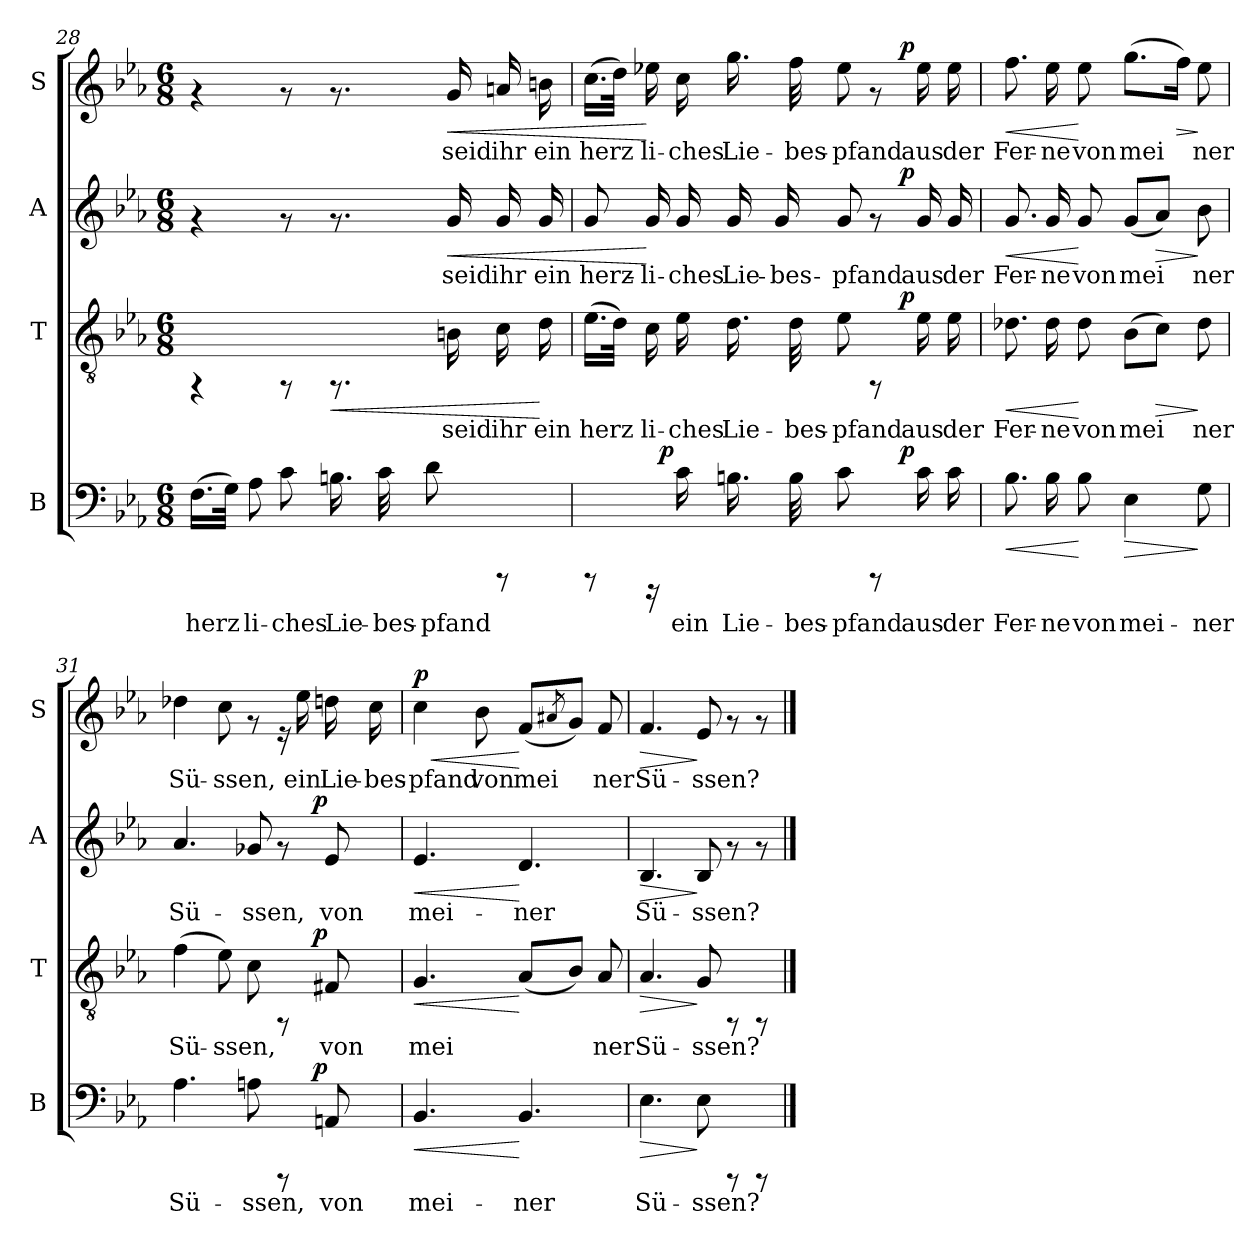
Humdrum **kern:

**kern	**text	**dynam	**kern	**text	**dynam	**kern	**text	**dynam	**kern	**text	**dynam
*part4	*part4	*part4	*part3	*part3	*part3	*part2	*part2	*part2	*part1	*part1	*part1
*staff4	*staff4	*staff4	*staff3	*staff3	*staff3	*staff2	*staff2	*staff2	*staff1	*staff1	*staff1
*I"B	*	*	*I"T	*	*	*I"A	*	*	*I"S	*	*
*I'B	*	*	*I'T	*	*	*I'A	*	*	*I'S	*	*
!!LO:LB:g=z
*clefF4	*	*	*clefGv2	*	*	*clefG2	*	*	*clefG2	*	*
*k[b-e-a-]	*	*	*k[b-e-a-]	*	*	*k[b-e-a-]	*	*	*k[b-e-a-]	*	*
*E-:	*	*	*E-:	*	*	*E-:	*	*	*E-:	*	*
*M6/8	*	*	*M6/8	*	*	*M6/8	*	*	*M6/8	*	*
=28	=28	=28	=28	=28	=28	=28	=28	=28	=28	=28	=28
!	!LO:LY:b:cj	!	!	!	!	!	!	!	!	!	!
(>16.F\L	herz-	.	4rFF	.	.	4rf	.	.	4rf	.	.
!	!LO:LY:b:cj	!	!	!	!	!	!	!	!	!	!
32G\J)	--	.	.	.	.	.	.	.	.	.	.
!	!LO:LY:b:cj	!	!	!	!	!	!	!	!	!	!
8A-\	-li-	.	.	.	.	.	.	.	.	.	.
!	!LO:LY:b:cj	!	!	!	!	!	!	!	!	!	!
8c\	-ches	.	8rFF	.	.	8rf	.	.	8rf	.	.
!	!LO:LY:b:cj	!	!	!	!LO:HP:b	!	!	!	!	!	!
16.Bn\	Lie-	.	8.rFF	.	<	8.rf	.	.	8.rf	.	.
!	!LO:LY:b:cj	!	!	!	!	!	!	!	!	!	!
32c\	-bes-	.	.	.	.	.	.	.	.	.	.
!	!LO:LY:b:cj	!	!	!	!	!	!	!	!	!	!
8d\	-pfand	.	.	.	.	.	.	.	.	.	.
!	!	!	!	!LO:LY:b:cj	!	!	!LO:LY:b:cj	!LO:HP:b	!	!LO:LY:b:cj	!LO:HP:b
.	.	.	16Bn\	seid	.	16g/	seid	<	16g/	seid	<
!	!	!	!	!LO:LY:b:cj	!	!	!LO:LY:b:cj	!	!	!LO:LY:b:cj	!
8rCCC	.	.	16c\	ihr	.	16g/	ihr	.	16an/	ihr	.
!	!	!	!	!LO:LY:b:cj	!	!	!LO:LY:b:cj	!	!	!LO:LY:b:cj	!
.	.	.	16d\	ein	[	16g/	ein	.	16bn\	ein	.
=29	=29	=29	=29	=29	=29	=29	=29	=29	=29	=29	=29
!	!	!	!	!LO:LY:b:cj	!	!	!LO:LY:b:cj	!	!	!LO:LY:b:cj	!
*^	*	*	*^	*	*	*^	*	*	*^	*	*
*	*^	*	*	*	*	*	*	*	*	*	*	*	*	*	*
8rCCC	8ryy	2ryy	.	.	(>16.e-\L	2ryy	herz-	.	8g/	2ryy	herz-	.	(>16.cc\L	2ryy	herz-	.
!	!	!	!	!	!	!	!LO:LY:b:cj	!	!	!	!	!	!	!	!LO:LY:b:cj	!
.	.	.	.	.	32d\J)	.	--	.	.	.	.	.	32dd\J)	.	--	.
!	!	!	!	!	!	!	!LO:LY:b:cj	!	!	!	!LO:LY:b:cj	!	!	!	!LO:LY:b:cj	!
16rBBBB	32ryy	.	.	.	16c\	.	-li-	.	16g/	.	-li-	[	16ee-X\	.	-li-	[
!	!	!	!	!LO:DY:a	!	!	!	!	!	!	!	!	!	!	!	!
.	2ryy	.	.	p	.	.	.	.	.	.	.	.	.	.	.	.
!	!	!	!LO:LY:b:cj	!	!	!	!LO:LY:b:cj	!	!	!	!LO:LY:b:cj	!	!	!	!LO:LY:b:cj	!
16c\	.	.	ein	.	16e-\	.	-ches	.	16g/	.	-ches	.	16cc\	.	-ches	.
!	!	!	!LO:LY:b:cj	!	!	!	!LO:LY:b:cj	!	!	!	!LO:LY:b:cj	!	!	!	!LO:LY:b:cj	!
16.Bn\	.	.	Lie-	.	16.d\	.	Lie-	.	16g/	.	Lie-	.	16.gg\	.	Lie-	.
!	!	!	!	!	!	!	!	!	!	!	!LO:LY:b:cj	!	!	!	!	!
.	.	.	.	.	.	.	.	.	16g/	.	-bes-	.	.	.	.	.
!	!	!	!LO:LY:b:cj	!	!	!	!LO:LY:b:cj	!	!	!	!	!	!	!	!LO:LY:b:cj	!
32B\	.	.	-bes-	.	32d\	.	-bes-	.	.	.	.	.	32ff\	.	-bes-	.
!	!	!	!LO:LY:b:cj	!	!	!	!LO:LY:b:cj	!	!	!	!LO:LY:b:cj	!	!	!	!LO:LY:b:cj	!
8c\	.	.	-pfand	.	8e-\	.	-pfand	.	8g/	.	-pfand	.	8ee-\	.	-pfand	.
8rCCC	.	16ryy	.	.	8rFF	16ryy	.	.	8rf	16ryy	.	.	8rf	16ryy	.	.
.	.	64ryy	.	.	.	64ryy	.	.	.	64ryy	.	.	.	64ryy	.	.
!	!	!	!	!LO:DY:a	!	!	!	!LO:DY:a	!	!	!	!LO:DY:a	!	!	!	!LO:DY:a
.	.	8ryy	.	p	.	8ryy	.	p	.	8ryy	.	p	.	8ryy	.	p
!	!	!	!LO:LY:b:cj	!	!	!	!LO:LY:b:cj	!	!	!	!LO:LY:b:cj	!	!	!	!LO:LY:b:cj	!
16c\	.	.	aus	.	16e-\	.	aus	.	16g/	.	aus	.	16ee-\	.	aus	.
.	16.ryy	.	.	.	.	.	.	.	.	.	.	.	.	.	.	.
!	!	!	!LO:LY:b:cj	!	!	!	!LO:LY:b:cj	!	!	!	!LO:LY:b:cj	!	!	!	!LO:LY:b:cj	!
16c\	.	.	der	.	16e-\	.	der	.	16g/	.	der	.	16ee-\	.	der	.
.	.	32.ryy	.	.	.	32.ryy	.	.	.	32.ryy	.	.	.	32.ryy	.	.
!!LO:PB:g=z
=30	=30	=30	=30	=30	=30	=30	=30	=30	=30	=30	=30	=30	=30	=30	=30	=30
!	!	!	!LO:LY:b:cj	!LO:HP:b	!	!	!LO:LY:b:cj	!LO:HP:b	!	!	!LO:LY:b:cj	!LO:HP:b	!	!	!LO:LY:b:cj	!LO:HP:b
*v	*v	*v	*	*	*	*	*	*	*v	*v	*	*	*v	*v	*	*
*	*	*	*v	*v	*	*	*	*	*	*	*	*
8.B-\	Fer-	<	8.d-X\	Fer-	<	8.g/	Fer-	<	8.ff\	Fer-	<
!	!LO:LY:b:cj	!	!	!LO:LY:b:cj	!	!	!LO:LY:b:cj	!	!	!LO:LY:b:cj	!
16B-\	-ne	.	16d-\	-ne	.	16g/	-ne	.	16ee-\	-ne	.
!	!LO:LY:b:cj	!	!	!LO:LY:b:cj	!	!	!LO:LY:b:cj	!	!	!LO:LY:b:cj	!
8B-\	von	[	8d-\	von	[	8g/	von	[	8ee-\	von	[
!	!LO:LY:b:cj	!LO:HP:b	!	!LO:LY:b:cj	!	!	!LO:LY:b:cj	!	!	!LO:LY:b:cj	!
4E-\	mei-	>	(>8B-\L	mei-	.	(<8g/L	mei-	.	(>8.gg\L	mei-	.
!	!	!	!	!LO:LY:b:cj	!LO:HP:b	!	!LO:LY:b:cj	!LO:HP:b	!	!	!
.	.	.	8c\J)	--	>	8a-/J)	--	>	.	.	.
!	!	!	!	!	!	!	!	!	!	!LO:LY:b:cj	!LO:HP:b
.	.	.	.	.	.	.	.	.	16ff\J)	--	>
!	!LO:LY:b:cj	!	!	!LO:LY:b:cj	!	!	!LO:LY:b:cj	!	!	!LO:LY:b:cj	!
8G\	-ner	]	8d-\	-ner	]	8b-\	-ner	]	8ee-\	-ner	]
=31	=31	=31	=31	=31	=31	=31	=31	=31	=31	=31	=31
!	!LO:LY:b:cj	!	!	!LO:LY:b:cj	!	!	!LO:LY:b:cj	!	!	!LO:LY:b:cj	!
*^	*	*	*^	*	*	*^	*	*	*	*	*
4.A-\	2ryy	Sü-	.	(>4f\	2ryy	Sü-	.	4.a-/	2ryy	Sü-	.	4dd-X\	Sü-	.
!	!	!	!	!	!	!LO:LY:b:cj	!	!	!	!	!	!	!LO:LY:b:cj	!
.	.	.	.	8e-\)	.	-ssen,	.	.	.	.	.	8cc\	-ssen,	.
!	!	!LO:LY:b:cj	!	!	!	!LO:LY:b:cj	!	!	!	!LO:LY:b:cj	!	!	!	!
8An\	.	-ssen,	.	8c\	.	.	.	8g-X/	.	-ssen,	.	8rf	.	.
8rCCC	16..ryy	.	.	8rFF	16..ryy	.	.	8rf	16..ryy	.	.	16re	.	.
!	!	!	!	!	!	!	!	!	!	!	!	!	!LO:LY:b:cj	!
.	.	.	.	.	.	.	.	.	.	.	.	16ee-\	ein	.
!	!	!	!LO:DY:a	!	!	!	!LO:DY:a	!	!	!	!LO:DY:a	!	!	!
.	8ryy	.	p	.	8ryy	.	p	.	8ryy	.	p	.	.	.
!	!	!LO:LY:b:cj	!	!	!	!LO:LY:b:cj	!	!	!	!LO:LY:b:cj	!	!	!LO:LY:b:cj	!
8AAn/	.	von	.	8F#X/	.	von	.	8e-/	.	von	.	16ddn\	Lie-	.
!	!	!	!	!	!	!	!	!	!	!	!	!	!LO:LY:b:cj	!
.	.	.	.	.	.	.	.	.	.	.	.	16cc\	-bes-	.
.	64ryy	.	.	.	64ryy	.	.	.	64ryy	.	.	.	.	.
=32	=32	=32	=32	=32	=32	=32	=32	=32	=32	=32	=32	=32	=32	=32
!	!	!LO:LY:b:cj	!LO:HP:b	!	!	!LO:LY:b:cj	!LO:HP:b	!	!	!LO:LY:b:cj	!LO:HP:b	!	!LO:LY:b:cj	!LO:HP:b
!	!	!	!	!	!	!	!	!	!	!	!	!	!	!LO:DY:n=1:a
*v	*v	*	*	*	*	*	*	*v	*v	*	*	*	*	*
*	*	*	*v	*v	*	*	*	*	*	*	*	*
4.BB-/	mei-	<	4.G/	mei-	<	4.e-/	mei-	<	4cc\	-pfand	< p
!	!	!	!	!	!	!	!	!	!	!LO:LY:b:cj	!
.	.	.	.	.	.	.	.	.	8b-\	von	.
!	!LO:LY:b:cj	!	!	!LO:LY:b:cj	!	!	!LO:LY:b:cj	!	!	!LO:LY:b:cj	!
4.BB-/	-ner	[	(<8A-/L	--	[	4.d/	-ner	[	(<8f/L	mei-	[
.	.	.	.	.	.	.	.	.	8qa#X/	.	.
!	!	!	!	!LO:LY:b:cj	!	!	!	!	!	!LO:LY:b:cj	!
.	.	.	8B-/J)	--	.	.	.	.	8g/J)	--	.
!	!	!	!	!LO:LY:b:cj	!	!	!	!	!	!LO:LY:b:cj	!
.	.	.	8A-/	-ner	.	.	.	.	8f/	-ner	.
=33	=33	=33	=33	=33	=33	=33	=33	=33	=33	=33	=33
!	!LO:LY:b:cj	!LO:HP:b	!	!LO:LY:b:cj	!LO:HP:b	!	!LO:LY:b:cj	!LO:HP:b	!	!LO:LY:b:cj	!LO:HP:b
4.E-\	Sü-	>	4.A-/	Sü-	>	4.B-/	Sü-	>	4.f/	Sü-	>
!	!LO:LY:b:cj	!	!	!LO:LY:b:cj	!	!	!LO:LY:b:cj	!	!	!LO:LY:b:cj	!
8E-\	-ssen?	]	8G/	-ssen?	]	8B-/	-ssen?	]	8e-/	-ssen?	]
8rCCC	.	.	8rFF	.	.	8rf	.	.	8rf	.	.
8rCCC	.	.	8rFF	.	.	8rf	.	.	8rf	.	.
==	==	==	==	==	==	==	==	==	==	==	==
*-	*-	*-	*-	*-	*-	*-	*-	*-	*-	*-	*-
